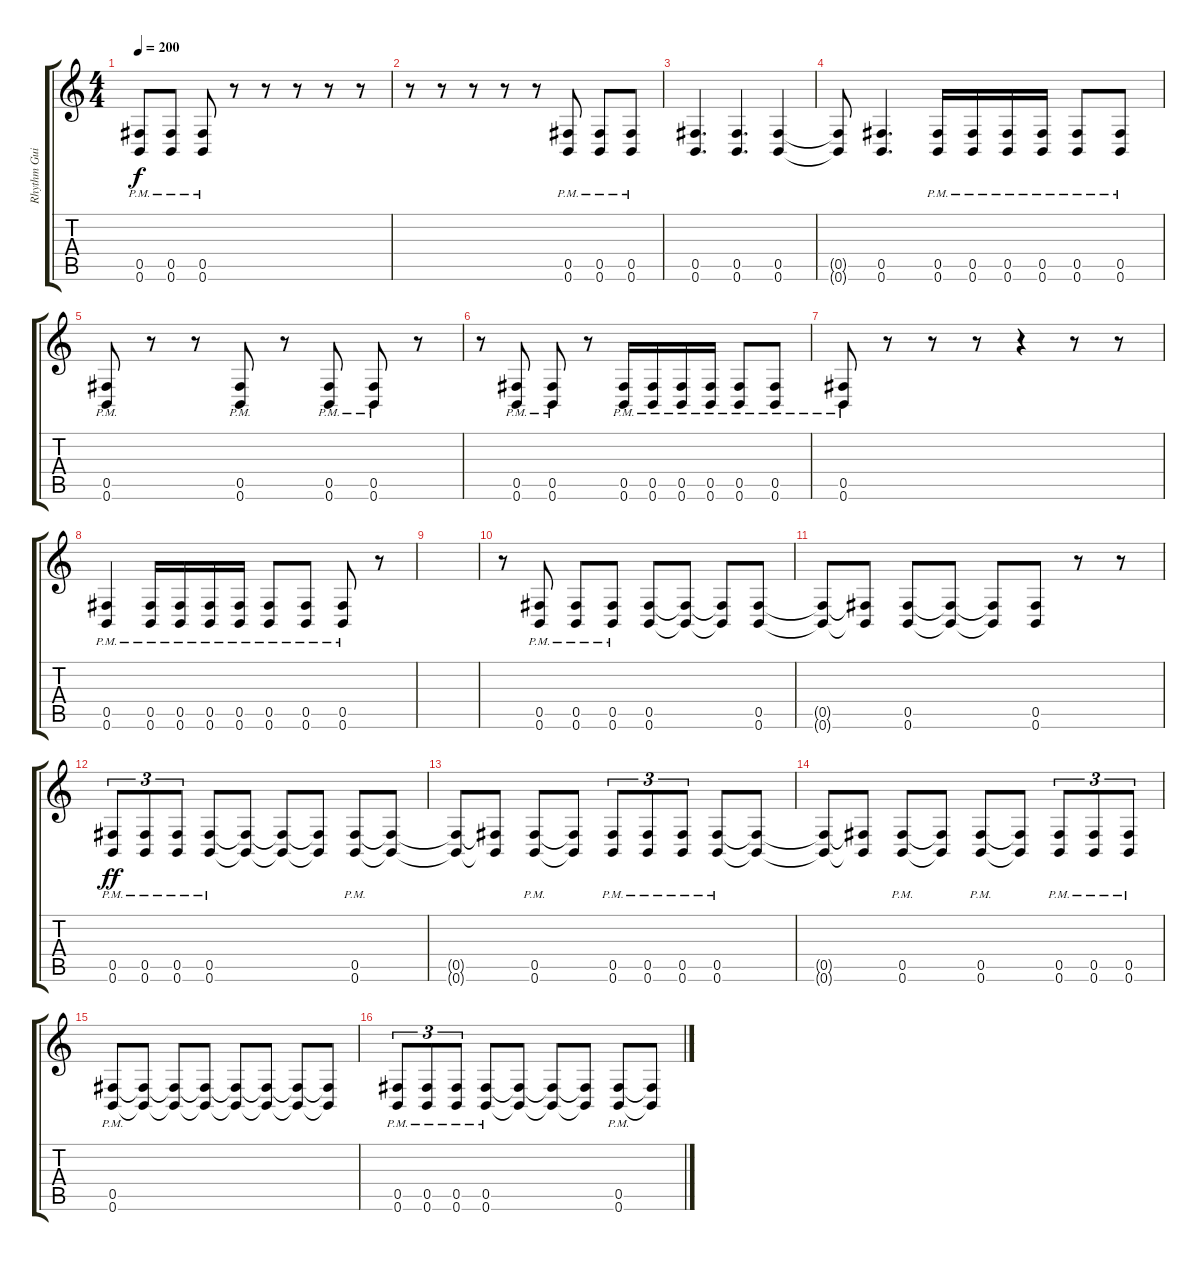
\track ("Rhythm Guitar" "Rhythm Gui") {instrument distortionguitar}
\staff {score tabs}
\tuning (Db4 Ab3 E3 B2 Gb2 B1) {hide}
\ts (4 4)
\tempo 200
\clef g2
\ks c
(0.5{pm} 0.6{pm}).8{dy f} (0.5{pm} 0.6{pm}).8 (0.5{pm} 0.6{pm}).8 r.8 r.8 r.8 r.8 r.8 |
r.8 r.8 r.8 r.8 r.8 (0.5{pm} 0.6{pm}).8 (0.5{pm} 0.6{pm}).8 (0.5{pm} 0.6{pm}).8 |
(0.5 0.6).4{d} (0.5 0.6).4{d} (0.5 0.6).4 |
(0.5{t} 0.6{t}).8 (0.5 0.6).4{d} (0.5{pm} 0.6{pm}).16 (0.5{pm} 0.6{pm}).16 (0.5{pm} 0.6{pm}).16 (0.5{pm} 0.6{pm}).16 (0.5{pm} 0.6{pm}).8 (0.5{pm} 0.6{pm}).8 |
(0.5{pm} 0.6{pm}).8 r.8 r.8 (0.5{pm} 0.6{pm}).8 r.8 (0.5{pm} 0.6{pm}).8 (0.5{pm} 0.6{pm}).8 r.8 |
r.8 (0.5{pm} 0.6{pm}).8 (0.5{pm} 0.6{pm}).8 r.8 (0.5{pm} 0.6{pm}).16 (0.5{pm} 0.6{pm}).16 (0.5{pm} 0.6{pm}).16 (0.5{pm} 0.6{pm}).16 (0.5{pm} 0.6{pm}).8 (0.5{pm} 0.6{pm}).8 |
(0.5{pm} 0.6{pm}).8 r.8 r.8 r.8 r.4 r.8 r.8 |
(0.5{pm} 0.6{pm}).4 (0.5{pm} 0.6{pm}).16 (0.5{pm} 0.6{pm}).16 (0.5{pm} 0.6{pm}).16 (0.5{pm} 0.6{pm}).16 (0.5{pm} 0.6{pm}).8 (0.5{pm} 0.6{pm}).8 (0.5{pm} 0.6{pm}).8 r.8 |
|
r.8 (0.5{pm} 0.6{pm}).8 (0.5{pm} 0.6{pm}).8 (0.5{pm} 0.6{pm}).8 (0.5 0.6).8 (0.5{t} 0.6{t}).8 (0.5{t} 0.6{t}).8 (0.5 0.6).8 |
(0.5{t} 0.6{t}).8 (0.5{t} 0.6{t}).8 (0.5 0.6).8 (0.5{t} 0.6{t}).8 (0.5{t} 0.6{t}).8 (0.5 0.6).8 r.8 r.8 |
(0.5{pm} 0.6{pm}).8{tu (3 2) dy ff} (0.5{pm} 0.6{pm}).8{tu (3 2)} (0.5{pm} 0.6{pm}).8{tu (3 2)} (0.5{pm} 0.6{pm}).8 (0.5{t} 0.6{t}).8 (0.5{t} 0.6{t}).8 (0.5{t} 0.6{t}).8 (0.5{pm} 0.6{pm}).8 (0.5{t} 0.6{t}).8 |
(0.5{t} 0.6{t}).8 (0.5{t} 0.6{t}).8 (0.5{pm} 0.6{pm}).8 (0.5{t} 0.6{t}).8 (0.5{pm} 0.6{pm}).8{tu (3 2)} (0.5{pm} 0.6{pm}).8{tu (3 2)} (0.5{pm} 0.6{pm}).8{tu (3 2)} (0.5{pm} 0.6{pm}).8 (0.5{t} 0.6{t}).8 |
(0.5{t} 0.6{t}).8 (0.5{t} 0.6{t}).8 (0.5{pm} 0.6{pm}).8 (0.5{t} 0.6{t}).8 (0.5{pm} 0.6{pm}).8 (0.5{t} 0.6{t}).8 (0.5{pm} 0.6{pm}).8{tu (3 2)} (0.5{pm} 0.6{pm}).8{tu (3 2)} (0.5{pm} 0.6{pm}).8{tu (3 2)} |
(0.5{pm} 0.6{pm}).8 (0.5{t} 0.6{t}).8 (0.5{t} 0.6{t}).8 (0.5{t} 0.6{t}).8 (0.5{t} 0.6{t}).8 (0.5{t} 0.6{t}).8 (0.5{t} 0.6{t}).8 (0.5{t} 0.6{t}).8 |
(0.5{pm} 0.6{pm}).8{tu (3 2)} (0.5{pm} 0.6{pm}).8{tu (3 2)} (0.5{pm} 0.6{pm}).8{tu (3 2)} (0.5{pm} 0.6{pm}).8 (0.5{t} 0.6{t}).8 (0.5{t} 0.6{t}).8 (0.5{t} 0.6{t}).8 (0.5{pm} 0.6{pm}).8 (0.5{t} 0.6{t}).8
